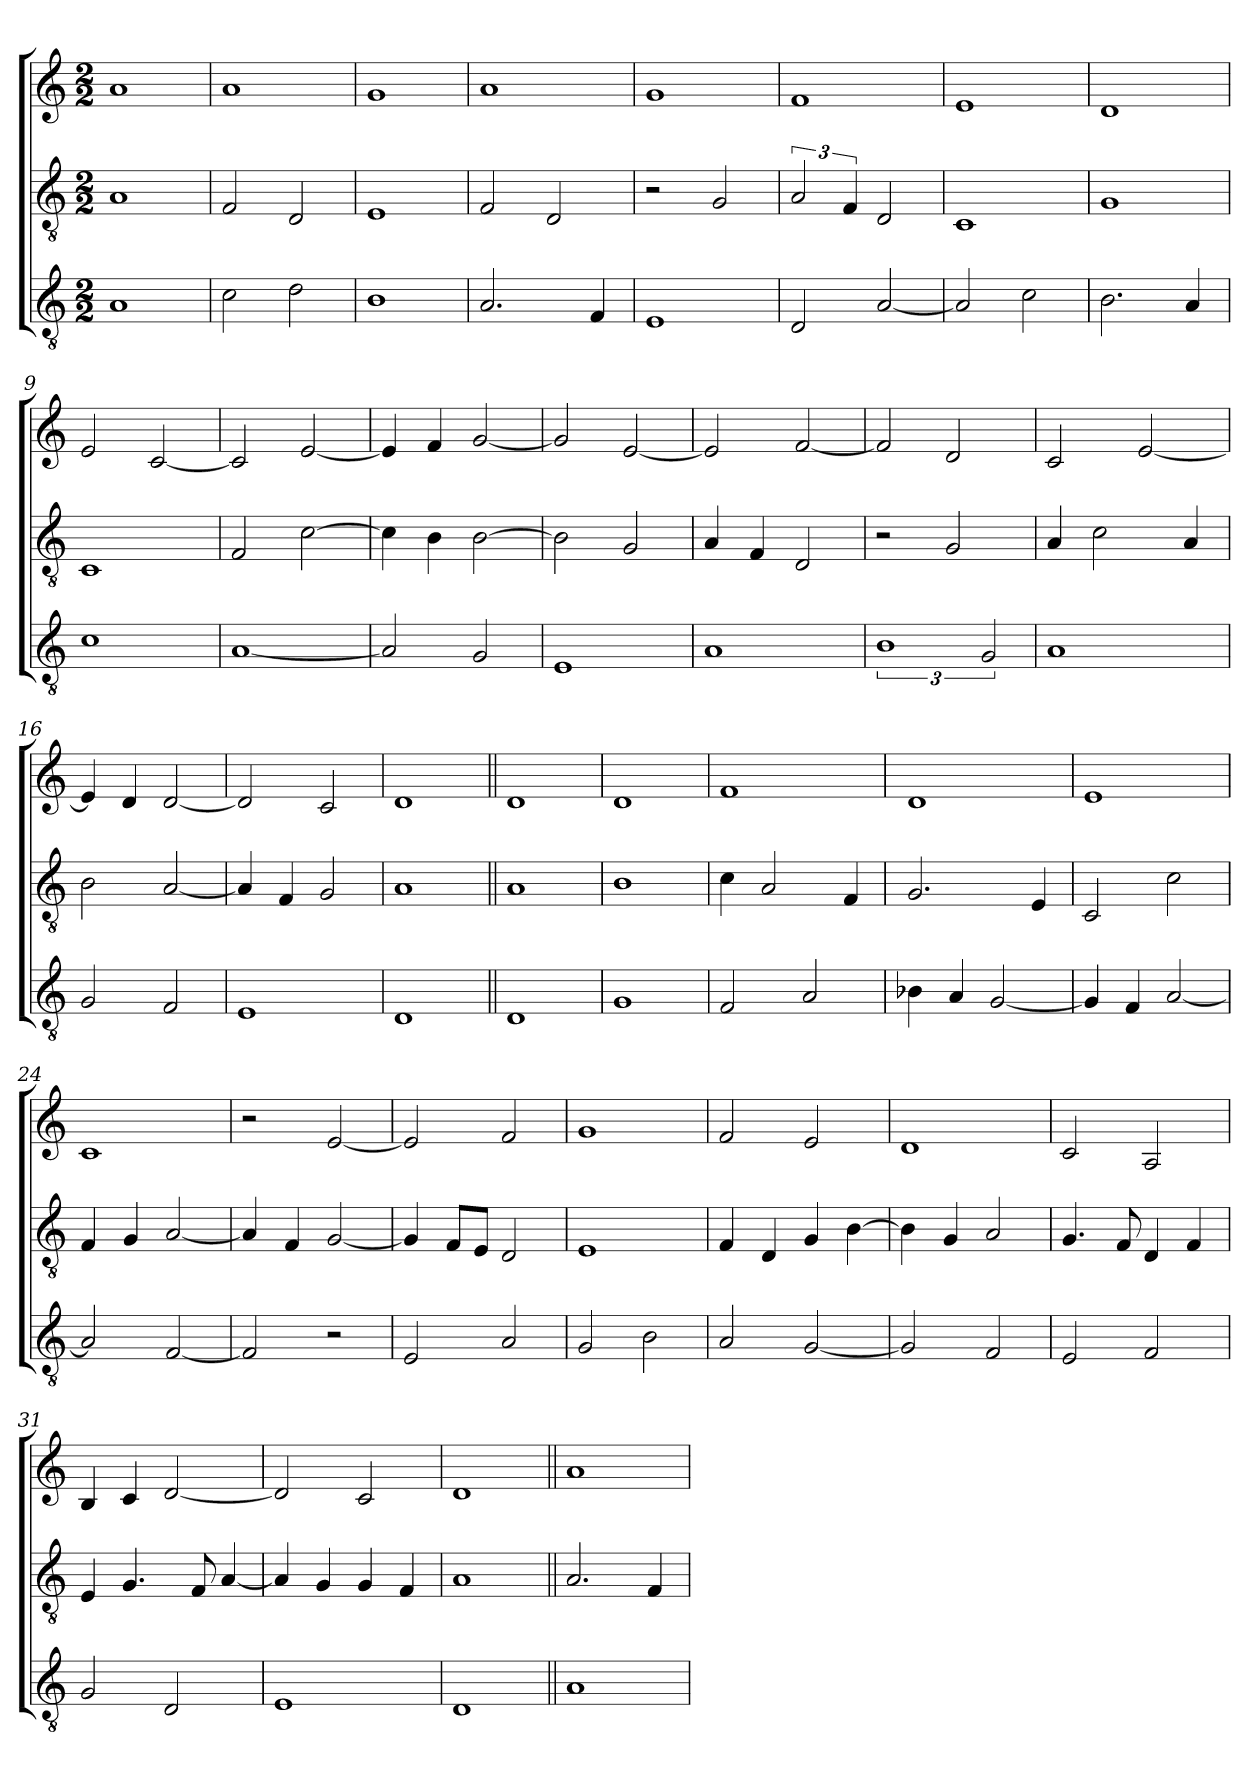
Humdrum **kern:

**kern	**kern	**kern
*part3	*part2	*part1
*staff3	*staff2	*staff1
*clefGv2	*clefGv2	*clefG2
*k[]	*k[]	*k[]
*M2/2	*M2/2	*M2/2
=1	=1	=1
1A	1A	1a
=2	=2	=2
2c\	2F/	1a
2d\	2D/	.
=3	=3	=3
1B	1E	1g
=4	=4	=4
2.A/	2F/	1a
.	2D/	.
4F/	.	.
=5	=5	=5
1E	2r	1g
.	2G/	.
=6	=6	=6
2D/	3A/	1f
.	6F/	.
[2A/	2D/	.
=7	=7	=7
2A/]	1C	1e
2c\	.	.
=8	=8	=8
2.B\	1G	1d
4A/	.	.
=9	=9	=9
1c	1C	2e/
.	.	[2c/
=10	=10	=10
[1A	2F/	2c/]
.	[2c\	[2e/
=11	=11	=11
2A/]	4c\]	4e/]
.	4B\	4f/
2G/	[2B\	[2g/
=12	=12	=12
1E	2B\]	2g/]
.	2G/	[2e/
=13	=13	=13
1A	4A/	2e/]
.	4F/	.
.	2D/	[2f/
=14	=14	=14
3%2B	2r	2f/]
.	2G/	2d/
3G/	.	.
=15	=15	=15
1A	4A/	2c/
.	2c\	.
.	.	[2e/
.	4A/	.
=16	=16	=16
2G/	2B\	4e/]
.	.	4d/
2F/	[2A/	[2d/
=17	=17	=17
1E	4A/]	2d/]
.	4F/	.
.	2G/	2c/
!!LO:LB:g=z
=18	=18	=18
1D	1A	1d
=19||	=19||	=19||
1D	1A	1d
=20	=20	=20
1G	1B	1d
=21	=21	=21
2F/	4c\	1f
.	2A/	.
2A/	.	.
.	4F/	.
=22	=22	=22
4B-X\	2.G/	1d
4A/	.	.
[2G/	.	.
.	4E/	.
=23	=23	=23
4G/]	2C/	1e
4F/	.	.
[2A/	2c\	.
=24	=24	=24
2A/]	4F/	1c
.	4G/	.
[2F/	[2A/	.
=25	=25	=25
2F/]	4A/]	2r
.	4F/	.
2r	[2G/	[2e/
=26	=26	=26
2E/	4G/]	2e/]
.	8F/L	.
.	8E/J	.
2A/	2D/	2f/
=27	=27	=27
2G/	1E	1g
2B\	.	.
=28	=28	=28
2A/	4F/	2f/
.	4D/	.
[2G/	4G/	2e/
.	[4B\	.
=29	=29	=29
2G/]	4B\]	1d
.	4G/	.
2F/	2A/	.
=30	=30	=30
2E/	4.G/	2c/
.	8F/	.
2F/	4D/	2A/
.	4F/	.
=31	=31	=31
2G/	4E/	4B/
.	4.G/	4c/
2D/	.	[2d/
.	8F/	.
.	[4A/	.
=32	=32	=32
1E	4A/]	2d/]
.	4G/	.
.	4G/	2c/
.	4F/	.
!!LO:LB:g=z
=33	=33	=33
1D	1A	1d
=34||	=34||	=34||
1A	2.A/	1a
.	4F/	.
=	=	=
*-	*-	*-
